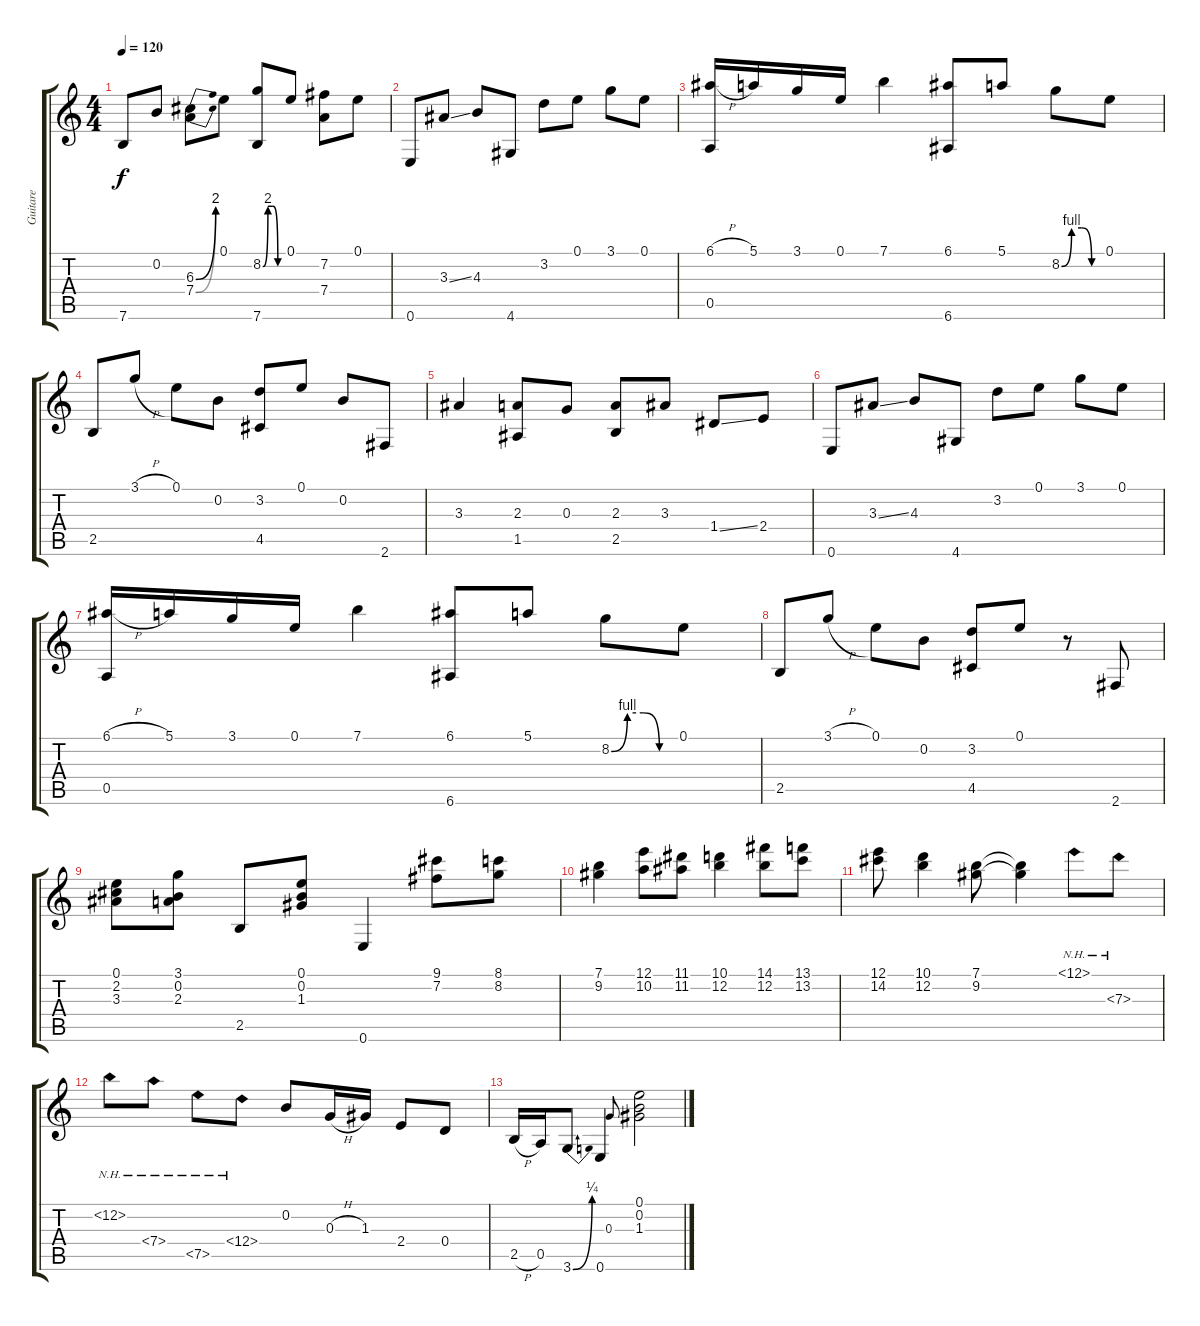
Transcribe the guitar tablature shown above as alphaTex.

\track ("Guitare" "Guitare") {instrument acousticguitarnylon}
\staff {score tabs}
\tuning (E4 B3 G3 D3 A2 E2) {hide}
\ts (4 4)
\tempo 120
\clef g2
\ks c
7.6.8{dy f} 0.2.8 (6.3{be (bend 0 0 60 8)} 7.4{be (bend 0 0 60 8)}).8 0.1.8 (8.2{be (custom 0 0 15 8 30 8 45 0 60 0)} 7.6).8 0.1.8 (7.2 7.4).8 0.1.8 |
0.6.8 3.3{ss}.8 4.3.8 4.6.8 3.2.8 0.1.8 3.1.8 0.1.8 |
(6.1{h} 0.5).16 5.1.16 3.1.16 0.1.16 7.1.4 (6.1 6.6).8 5.1.8 8.2{be (custom 0 0 15 4 30 4 45 0 60 0)}.8 0.1.8 |
2.5.8 3.1{h}.8 0.1.8 0.2.8 (3.2 4.5).8 0.1.8 0.2.8 2.6.8 |
3.3.4 (2.3 1.5).8 0.3.8 (2.3 2.5).8 3.3.8 1.4{ss}.8 2.4.8 |
0.6.8 3.3{ss}.8 4.3.8 4.6.8 3.2.8 0.1.8 3.1.8 0.1.8 |
(6.1{h} 0.5).16 5.1.16 3.1.16 0.1.16 7.1.4 (6.1 6.6).8 5.1.8 8.2{be (custom 0 0 15 4 30 4 45 0 60 0)}.8 0.1.8 |
2.5.8 3.1{h}.8 0.1.8 0.2.8 (3.2 4.5).8 0.1.8 r.8 2.6.8 |
(0.1 2.2 3.3).8 (3.1 0.2 2.3).8 2.5.8 (0.1 0.2 1.3).8 0.6.4 (9.1 7.2).8 (8.1 8.2).8 |
(7.1 9.2).4 (12.1 10.2).8 (11.1 11.2).8 (10.1 12.2).4 (14.1 12.2).8 (13.1 13.2).8 |
(12.1 14.2).8 (10.1 12.2).4 (7.1 9.2).8 (7.1{t} 9.2{t}).4 12.1{nh}.8 7.3{nh}.8 |
12.2{nh}.8 7.4{nh}.8 7.5{nh}.8 12.4{nh}.8 0.2.8 0.3{h}.16 1.3.16 2.4.8 0.4.8 |
2.5{h}.16 0.5.16 3.6{be (bend 0 0 60 1)}.8 0.6.4 0.3.8{gr onbeat} (0.1 0.2 1.3).2
